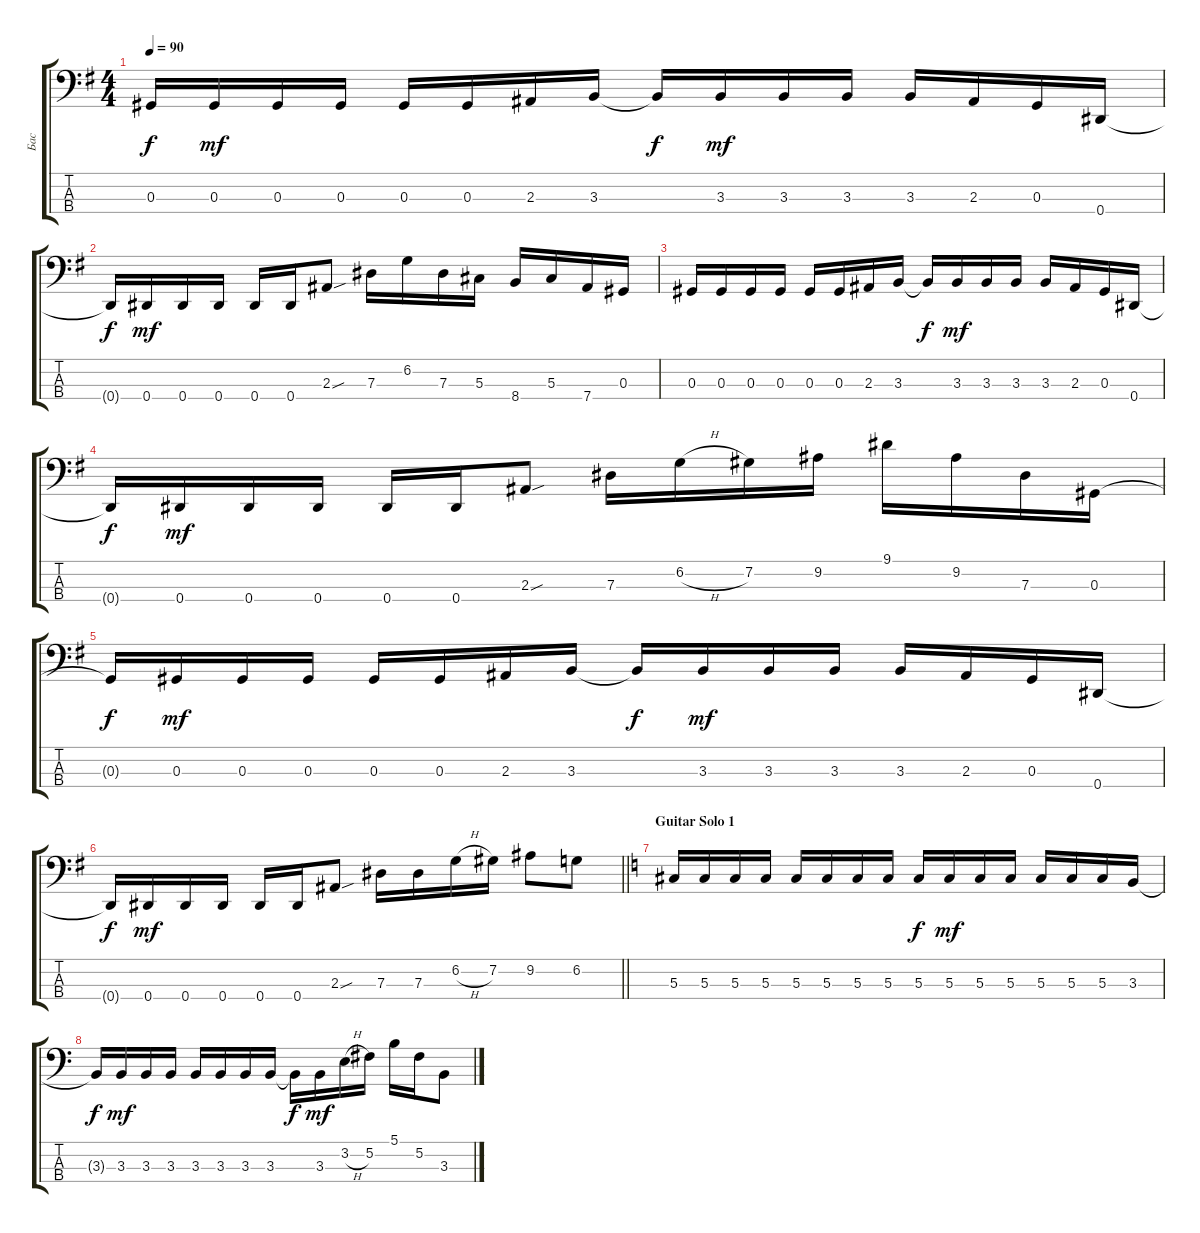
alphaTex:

\track ("Бас" "Бас") {instrument electricbassfinger}
\staff {score tabs}
\tuning (Gb2 Db2 Ab1 Eb1) {hide}
\ts (4 4)
\tempo 90
\clef f4
\ks eminor
0.3{t}.16{dy f} 0.3.16{dy mf} 0.3.16 0.3.16 0.3.16 0.3.16 2.3.16 3.3.16 3.3{t}.16{dy f} 3.3.16{dy mf} 3.3.16 3.3.16 3.3.16 2.3.16 0.3.16 0.4.16 |
0.4{t}.16{dy f} 0.4.16{dy mf} 0.4.16 0.4.16 0.4.16 0.4.16 2.3{sou}.8 7.3.16 6.2.16 7.3.16 5.3.16 8.4.16 5.3.16 7.4.16 0.3.16 |
0.3.16 0.3.16 0.3.16 0.3.16 0.3.16 0.3.16 2.3.16 3.3.16 3.3{t}.16{dy f} 3.3.16{dy mf} 3.3.16 3.3.16 3.3.16 2.3.16 0.3.16 0.4.16 |
0.4{t}.16{dy f} 0.4.16{dy mf} 0.4.16 0.4.16 0.4.16 0.4.16 2.3{sou}.8 7.3.16 6.2{h}.16 7.2.16 9.2.16 9.1.16 9.2.16 7.3.16 0.3.16 |
0.3{t}.16{dy f} 0.3.16{dy mf} 0.3.16 0.3.16 0.3.16 0.3.16 2.3.16 3.3.16 3.3{t}.16{dy f} 3.3.16{dy mf} 3.3.16 3.3.16 3.3.16 2.3.16 0.3.16 0.4.16 |
\barLineRight lightlight
0.4{t}.16{dy f} 0.4.16{dy mf} 0.4.16 0.4.16 0.4.16 0.4.16 2.3{sou}.8 7.3.16 7.3.16 6.2{h}.16 7.2.16 9.2.8 6.2.8 |
\section ("" "Guitar Solo 1")
\ks aminor
5.3.16 5.3.16 5.3.16 5.3.16 5.3.16 5.3.16 5.3.16 5.3.16 5.3.16{dy f} 5.3.16{dy mf} 5.3.16 5.3.16 5.3.16 5.3.16 5.3.16 3.3.16 |
3.3{t}.16{dy f} 3.3.16{dy mf} 3.3.16 3.3.16 3.3.16 3.3.16 3.3.16 3.3.16 3.3{t}.16{dy f} 3.3.16{dy mf} 3.2{h}.16 5.2.16 5.1.16 5.2.16 3.3.8
